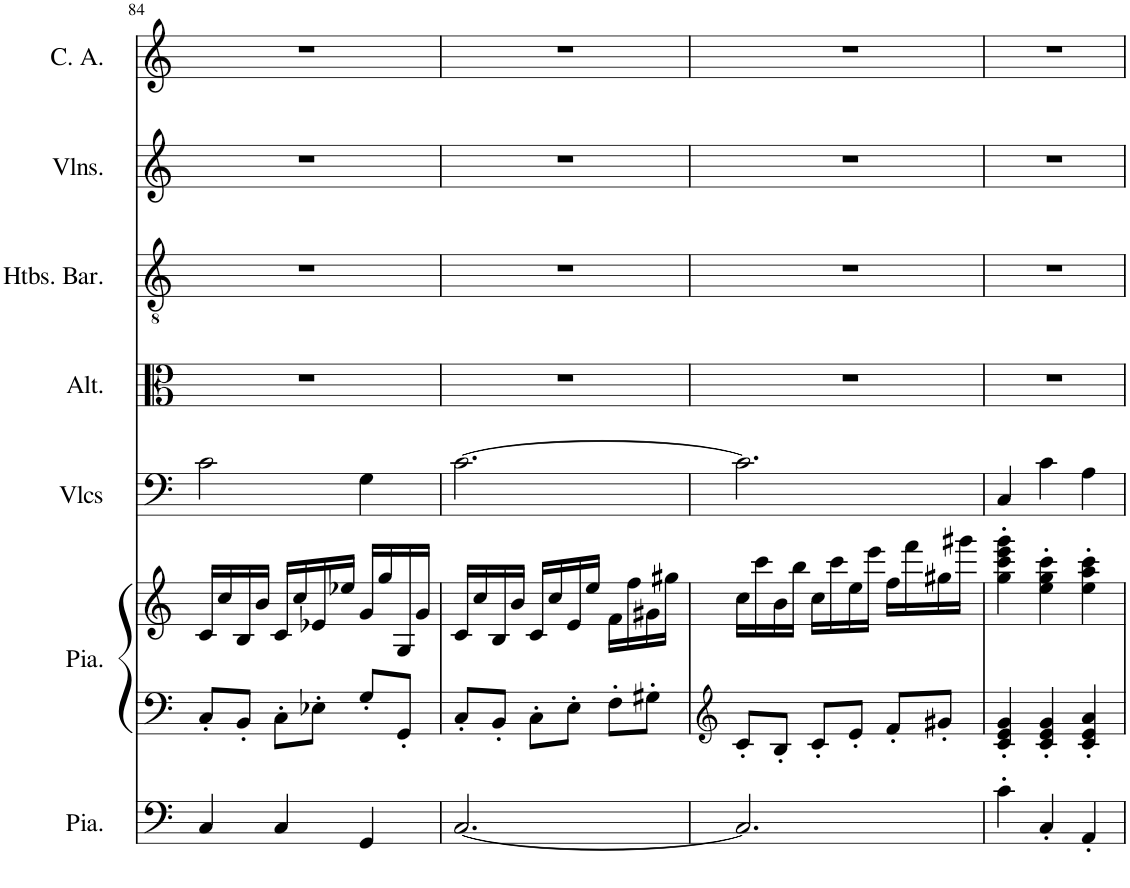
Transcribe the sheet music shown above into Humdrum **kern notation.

**kern	**kern	**kern	**kern	**kern	**kern	**kern	**kern
*part7	*part6	*part6	*part5	*part4	*part3	*part2	*part1
*staff8	*staff7	*staff6	*staff5	*staff4	*staff3	*staff2	*staff1
*I"Piano, Pedals	*I"Piano, Organ	*	*I"Violoncelles, Bass	*I"Altos, Tenor	*I"Hautbois Baryton, Alto	*I"Violons, Soprano	*I"Cor anglais, Baritone solo
*I'Pia.	*I'Pia.	*	*I'Vlcs	*I'Alt.	*I'Htbs. Bar.	*I'Vlns.	*I'C. A.
!!LO:PB:g=z
*clefF4	*clefF4	*clefG2	*clefF4	*clefC3	*clefGv2	*clefG2	*clefG2
*	*	*	*	*	*	*	*Trd4c7
*k[]	*k[]	*k[]	*k[]	*k[]	*k[]	*k[]	*k[]
*M3/4	*M3/4	*M3/4	*M3/4	*M3/4	*M3/4	*M3/4	*M3/4
=84	=84	=84	=84	=84	=84	=84	=84
4C/	8C'/L	16c/LL	2c\	2.r	2.r	2.r	2.r
.	.	16cc/	.	.	.	.	.
.	8BB'/J	16B/	.	.	.	.	.
.	.	16b/JJ	.	.	.	.	.
4C/	8C'\L	16c/LL	.	.	.	.	.
.	.	16cc/	.	.	.	.	.
.	8E-X'\J	16e-X/	.	.	.	.	.
.	.	16ee-X/JJ	.	.	.	.	.
4GG/	8G'/L	16g/LL	4G\	.	.	.	.
.	.	16gg/	.	.	.	.	.
.	8GG'/J	16G/	.	.	.	.	.
.	.	16g/JJ	.	.	.	.	.
=85	=85	=85	=85	=85	=85	=85	=85
[2.C/	8C'/L	16c/LL	[2.c\	2.r	2.r	2.r	2.r
.	.	16cc/	.	.	.	.	.
.	8BB'/J	16B/	.	.	.	.	.
.	.	16b/JJ	.	.	.	.	.
.	8C'\L	16c/LL	.	.	.	.	.
.	.	16cc/	.	.	.	.	.
.	8E'\J	16e/	.	.	.	.	.
.	.	16ee/JJ	.	.	.	.	.
.	8F'\L	16f\LL	.	.	.	.	.
.	.	16ff\	.	.	.	.	.
.	8G#X'\J	16g#X\	.	.	.	.	.
.	.	16gg#X\JJ	.	.	.	.	.
=86	=86	=86	=86	=86	=86	=86	=86
*	*clefG2	*	*	*	*	*	*
2.C/]	8c'/L	16cc\LL	2.c\]	2.r	2.r	2.r	2.r
.	.	16ccc\	.	.	.	.	.
.	8B'/J	16b\	.	.	.	.	.
.	.	16bb\JJ	.	.	.	.	.
.	8c'/L	16cc\LL	.	.	.	.	.
.	.	16ccc\	.	.	.	.	.
.	8e'/J	16ee\	.	.	.	.	.
.	.	16eee\JJ	.	.	.	.	.
.	8f'/L	16ff\LL	.	.	.	.	.
.	.	16fff\	.	.	.	.	.
.	8g#X'/J	16gg#X\	.	.	.	.	.
.	.	16ggg#X\JJ	.	.	.	.	.
=87	=87	=87	=87	=87	=87	=87	=87
4c'\	4c/' 4e/' 4g/'	4gg\' 4ccc\' 4eee\' 4ggg\'	4C/	2.r	2.r	2.r	2.r
4C'/	4c/' 4e/' 4g/'	4ee\' 4gg\' 4ccc\'	4c\	.	.	.	.
4AA'/	4c/' 4e/' 4a/'	4ee\' 4aa\' 4ccc\'	4A\	.	.	.	.
=	=	=	=	=	=	=	=
*-	*-	*-	*-	*-	*-	*-	*-
